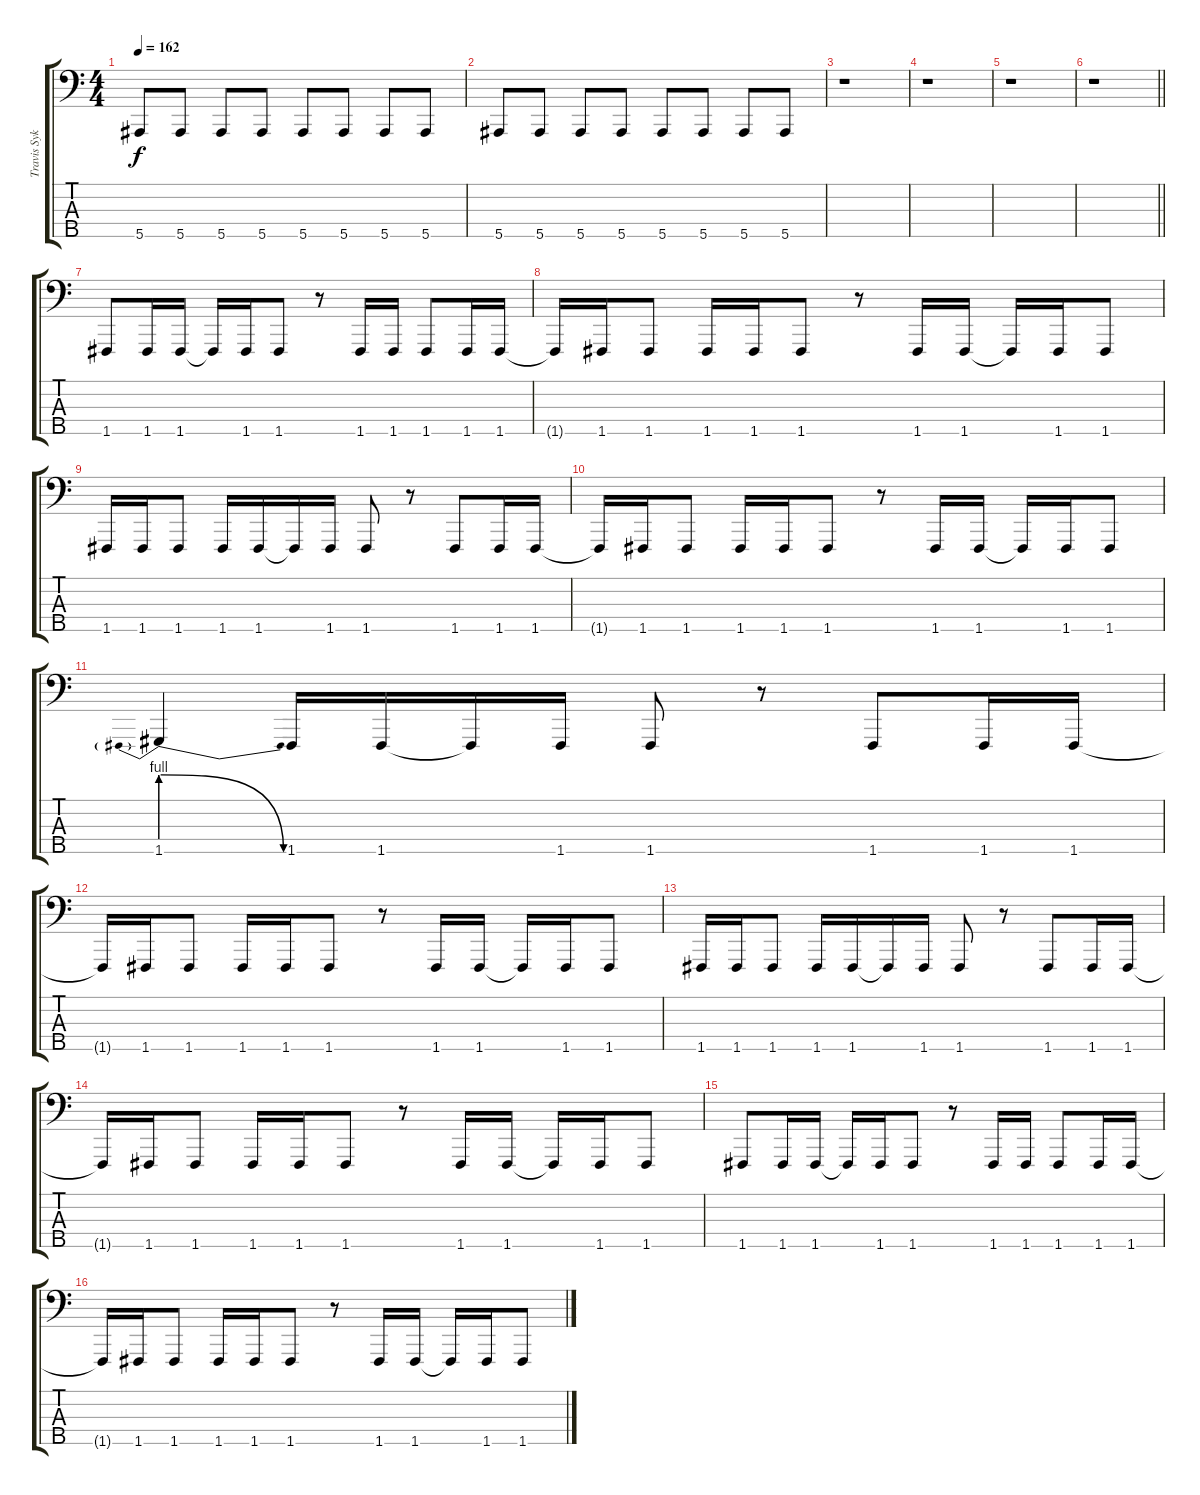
\track ("Travis Sykes" "Travis Syk") {instrument electricbasspick}
\staff {score tabs}
\tuning (G2 D2 G1 C1 F0) {hide}
\ts (4 4)
\tempo 162
\clef f4
\ks c
5.5.8{dy f} 5.5.8 5.5.8 5.5.8 5.5.8 5.5.8 5.5.8 5.5.8 |
5.5.8 5.5.8 5.5.8 5.5.8 5.5.8 5.5.8 5.5.8 5.5.8 |
r.1 |
r.1 |
r.1 |
\barLineRight lightlight
r.1 |
1.5.8 1.5.16 1.5.16 1.5{t}.16 1.5.16 1.5.8 r.8 1.5.16 1.5.16 1.5.8 1.5.16 1.5.16 |
1.5{t}.16 1.5.16 1.5.8 1.5.16 1.5.16 1.5.8 r.8 1.5.16 1.5.16 1.5{t}.16 1.5.16 1.5.8 |
1.5.16 1.5.16 1.5.8 1.5.16 1.5.16 1.5{t}.16 1.5.16 1.5.8 r.8 1.5.8 1.5.16 1.5.16 |
1.5{t}.16 1.5.16 1.5.8 1.5.16 1.5.16 1.5.8 r.8 1.5.16 1.5.16 1.5{t}.16 1.5.16 1.5.8 |
1.5{be (prebendrelease 0 4 60 0)}.4 1.5.16 1.5.16 1.5{t}.16 1.5.16 1.5.8 r.8 1.5.8 1.5.16 1.5.16 |
1.5{t}.16 1.5.16 1.5.8 1.5.16 1.5.16 1.5.8 r.8 1.5.16 1.5.16 1.5{t}.16 1.5.16 1.5.8 |
1.5.16 1.5.16 1.5.8 1.5.16 1.5.16 1.5{t}.16 1.5.16 1.5.8 r.8 1.5.8 1.5.16 1.5.16 |
1.5{t}.16 1.5.16 1.5.8 1.5.16 1.5.16 1.5.8 r.8 1.5.16 1.5.16 1.5{t}.16 1.5.16 1.5.8 |
1.5.8 1.5.16 1.5.16 1.5{t}.16 1.5.16 1.5.8 r.8 1.5.16 1.5.16 1.5.8 1.5.16 1.5.16 |
1.5{t}.16 1.5.16 1.5.8 1.5.16 1.5.16 1.5.8 r.8 1.5.16 1.5.16 1.5{t}.16 1.5.16 1.5.8
